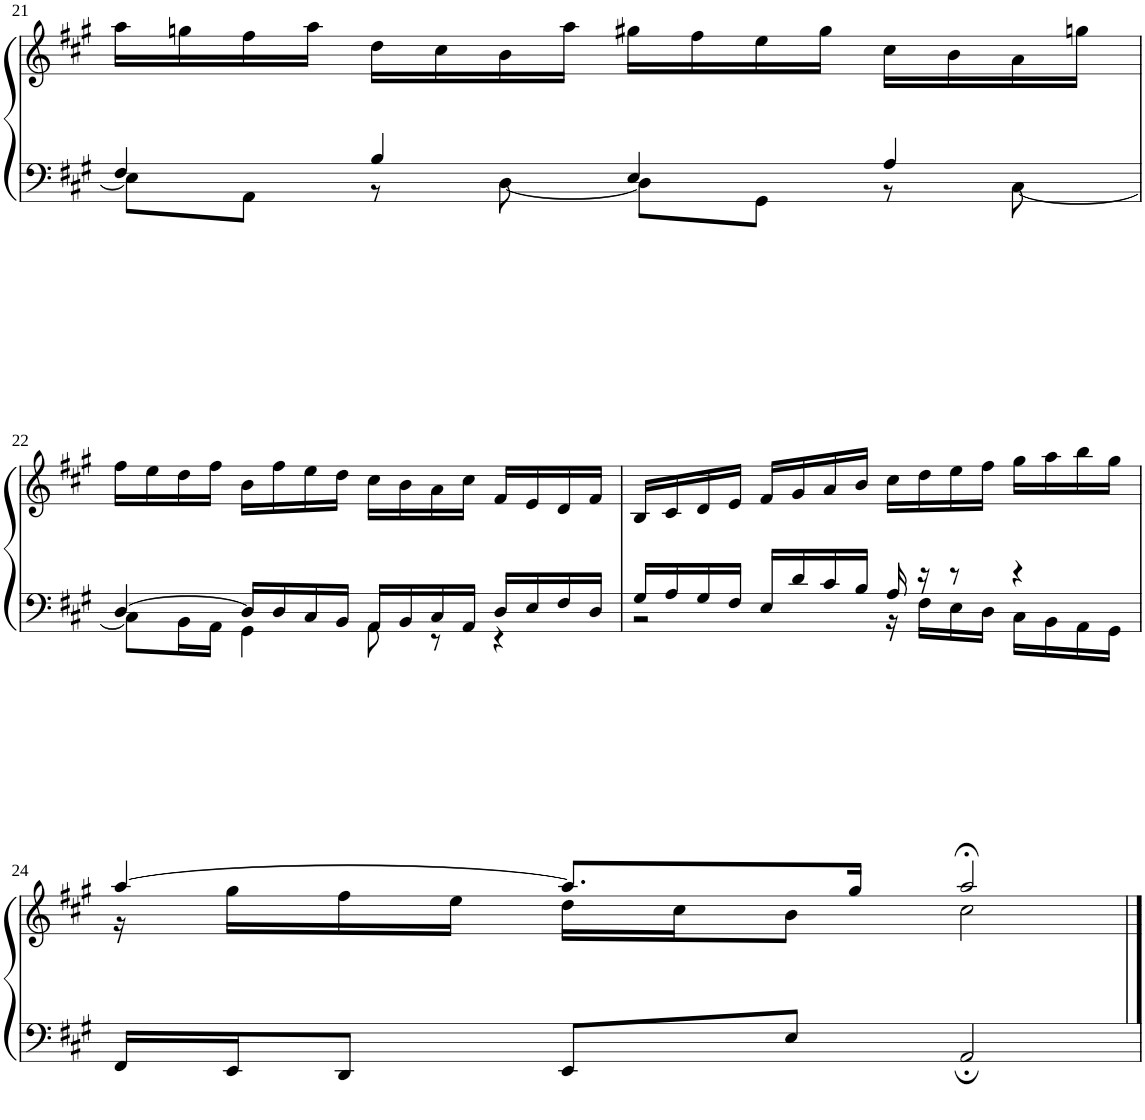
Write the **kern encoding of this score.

**kern	**kern
*part1	*part1
*staff2	*staff1
*I"Piano	*
*I'Pno	*
!!LO:PB:g=z
*clefF4	*clefG2
*k[f#c#g#]	*k[f#c#g#]
*M4/4	*M4/4
*met(c)	*met(c)
=21	=21
*^	*
4F#/	8E\L]	16aa\LL
.	.	16ggn\
.	8AA\J	16ff#\
.	.	16aa\JJ
4B/	8r	16dd\LL
.	.	16cc#\
.	[8D\	16b\
.	.	16aa\JJ
4E/	8D\L]	16gg#X\LL
.	.	16ff#\
.	8GG#\J	16ee\
.	.	16gg#\JJ
4A/	8r	16cc#\LL
.	.	16b\
.	[8C#\	16a\
.	.	16ggn\JJ
!!LO:LB:g=z
=22	=22	=22
[4D/	8C#\L]	16ff#\LL
.	.	16ee\
.	16BB\L	16dd\
.	16AA\JJ	16ff#\JJ
16D/LL]	4GG#\	16b\LL
16D/	.	16ff#\
16C#/	.	16ee\
16BB/JJ	.	16dd\JJ
16AA/LL	8AA\	16cc#\LL
16BB/	.	16b\
16C#/	8r	16a\
16AA/JJ	.	16cc#\JJ
16D/LL	4r	16f#/LL
16E/	.	16e/
16F#/	.	16d/
16D/JJ	.	16f#/JJ
=23	=23	=23
16G#/LL	2r	16B/LL
16A/	.	16c#/
16G#/	.	16d/
16F#/JJ	.	16e/JJ
16E/LL	.	16f#/LL
16d/	.	16g#/
16c#/	.	16a/
16B/JJ	.	16b/JJ
16A/	16r	16cc#\LL
16r	16F#\LL	16dd\
8r	16E\	16ee\
.	16D\JJ	16ff#\JJ
4r	16C#\LL	16gg#\LL
.	16BB\	16aa\
.	16AA\	16bb\
.	16GG#\JJ	16gg#\JJ
*v	*v	*
!!LO:LB:g=z
=24	=24
*	*^
16FF#/LL	[4aa/	16r
16EE/J	.	16gg#\LL
8DD/J	.	16ff#\
.	.	16ee\JJ
8EE/L	8.aa/L]	16dd\LL
.	.	16cc#\J
8E/J	.	8b\J
.	16gg#/Jk	.
2AA;/	2aa;</	2cc#\
*	*v	*v
==	==
*-	*-
